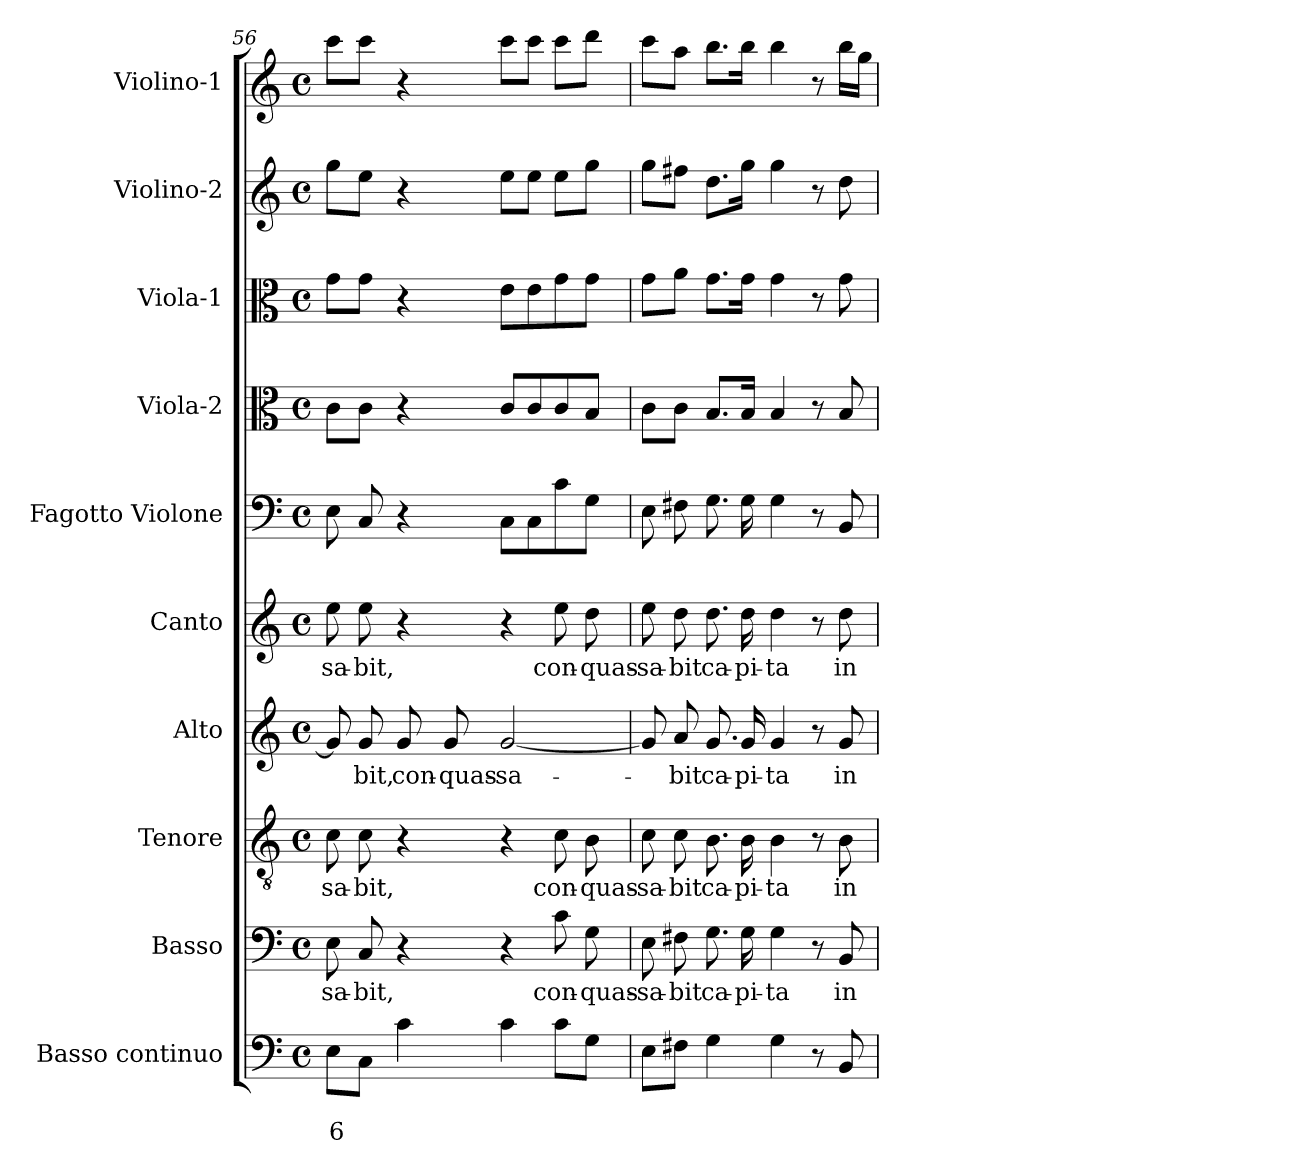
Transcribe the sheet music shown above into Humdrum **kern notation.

**kern	**text	**text	**kern	**text	**kern	**text	**kern	**text	**kern	**text	**kern	**kern	**kern	**kern	**kern
*part10	*part10	*part10	*part9	*part9	*part8	*part8	*part7	*part7	*part6	*part6	*part5	*part4	*part3	*part2	*part1
*staff10	*staff10	*staff10	*staff9	*staff9	*staff8	*staff8	*staff7	*staff7	*staff6	*staff6	*staff5	*staff4	*staff3	*staff2	*staff1
*I"Basso continuo	*	*	*I"Basso	*	*I"Tenore	*	*I"Alto	*	*I"Canto	*	*I"Fagotto Violone	*I"Viola-2	*I"Viola-1	*I"Violino-2	*I"Violino-1
*I'BC	*	*	*I'B	*	*I'T	*	*I'A	*	*I'C	*	*I'Fg	*I'Va2	*I'Va1	*I'Vi2	*I'Vi1
*clefF4	*	*	*clefF4	*	*clefGv2	*	*clefG2	*	*clefG2	*	*clefF4	*clefC3	*clefC3	*clefG2	*clefG2
*k[]	*	*	*k[]	*	*k[]	*	*k[]	*	*k[]	*	*k[]	*k[]	*k[]	*k[]	*k[]
*C:	*	*	*C:	*	*C:	*	*C:	*	*C:	*	*C:	*C:	*C:	*C:	*C:
*M4/4	*	*	*M4/4	*	*M4/4	*	*M4/4	*	*M4/4	*	*M4/4	*M4/4	*M4/4	*M4/4	*M4/4
*met(c)	*	*	*met(c)	*	*met(c)	*	*met(c)	*	*met(c)	*	*met(c)	*met(c)	*met(c)	*met(c)	*met(c)
=56	=56	=56	=56	=56	=56	=56	=56	=56	=56	=56	=56	=56	=56	=56	=56
!	!	!LO:LY:b	!	!	!	!	!	!	!	!	!	!	!	!	!
!	!	!	!	!LO:LY:b	!	!	!	!	!	!	!	!	!	!	!
!	!	!	!	!	!	!LO:LY:b	!	!	!	!	!	!	!	!	!
!	!	!	!	!	!	!	!	!	!	!LO:LY:b	!	!	!	!	!
8E\L	.	6	8E\	-sa-	8c\	-sa-	8g/]	.	8ee\	-sa-	8E\	8c\L	8g\L	8gg\L	8ccc\L
!	!	!	!	!LO:LY:b	!	!	!	!	!	!	!	!	!	!	!
!	!	!	!	!	!	!LO:LY:b	!	!	!	!	!	!	!	!	!
!	!	!	!	!	!	!	!	!LO:LY:b	!	!	!	!	!	!	!
!	!	!	!	!	!	!	!	!	!	!LO:LY:b	!	!	!	!	!
8C\J	.	.	8C/	-bit,	8c\	-bit,	8g/	-bit,	8ee\	-bit,	8C/	8c\J	8g\J	8ee\J	8ccc\J
!	!	!	!	!	!	!	!	!LO:LY:b	!	!	!	!	!	!	!
4c\	.	.	4r	.	4r	.	8g/	con-	4r	.	4r	4r	4r	4r	4r
!	!	!	!	!	!	!	!	!LO:LY:b	!	!	!	!	!	!	!
.	.	.	.	.	.	.	8g/	-quas-	.	.	.	.	.	.	.
!	!	!	!	!	!	!	!	!LO:LY:b	!	!	!	!	!	!	!
4c\	.	.	4r	.	4r	.	[2g/	-sa-	4r	.	8C\L	8c/L	8e\L	8ee\L	8ccc\L
.	.	.	.	.	.	.	.	.	.	.	8C\	8c/	8e\	8ee\J	8ccc\J
!	!	!	!	!LO:LY:b	!	!	!	!	!	!	!	!	!	!	!
!	!	!	!	!	!	!LO:LY:b	!	!	!	!	!	!	!	!	!
!	!	!	!	!	!	!	!	!	!	!LO:LY:b	!	!	!	!	!
8c\L	.	.	8c\	con-	8c\	con-	.	.	8ee\	con-	8c\	8c/	8g\	8ee\L	8ccc\L
!	!	!	!	!LO:LY:b	!	!	!	!	!	!	!	!	!	!	!
!	!	!	!	!	!	!LO:LY:b	!	!	!	!	!	!	!	!	!
!	!	!	!	!	!	!	!	!	!	!LO:LY:b	!	!	!	!	!
8G\J	.	.	8G\	-quas-	8B\	-quas-	.	.	8dd\	-quas-	8G\J	8B/J	8g\J	8gg\J	8ddd\J
=57	=57	=57	=57	=57	=57	=57	=57	=57	=57	=57	=57	=57	=57	=57	=57
!	!	!	!	!LO:LY:b	!	!	!	!	!	!	!	!	!	!	!
!	!	!	!	!	!	!LO:LY:b	!	!	!	!	!	!	!	!	!
!	!	!	!	!	!	!	!	!	!	!LO:LY:b	!	!	!	!	!
8E\L	.	.	8E\	-sa-	8c\	-sa-	8g/]	.	8ee\	-sa-	8E\	8c\L	8g\L	8gg\L	8ccc\L
!	!	!	!	!LO:LY:b	!	!	!	!	!	!	!	!	!	!	!
!	!	!	!	!	!	!LO:LY:b	!	!	!	!	!	!	!	!	!
!	!	!	!	!	!	!	!	!LO:LY:b	!	!	!	!	!	!	!
!	!	!	!	!	!	!	!	!	!	!LO:LY:b	!	!	!	!	!
8F#X\J	.	.	8F#X\	-bit	8c\	-bit	8a/	-bit	8dd\	-bit	8F#X\	8c\J	8a\J	8ff#X\J	8aa\J
!	!	!	!	!LO:LY:b	!	!	!	!	!	!	!	!	!	!	!
!	!	!	!	!	!	!LO:LY:b	!	!	!	!	!	!	!	!	!
!	!	!	!	!	!	!	!	!LO:LY:b	!	!	!	!	!	!	!
!	!	!	!	!	!	!	!	!	!	!LO:LY:b	!	!	!	!	!
4G\	.	.	8.G\	ca-	8.B\	ca-	8.g/	ca-	8.dd\	ca-	8.G\	8.B/L	8.g\L	8.dd\L	8.bb\L
!	!	!	!	!LO:LY:b	!	!	!	!	!	!	!	!	!	!	!
!	!	!	!	!	!	!LO:LY:b	!	!	!	!	!	!	!	!	!
!	!	!	!	!	!	!	!	!LO:LY:b	!	!	!	!	!	!	!
!	!	!	!	!	!	!	!	!	!	!LO:LY:b	!	!	!	!	!
.	.	.	16G\	-pi-	16B\	-pi-	16g/	-pi-	16dd\	-pi-	16G\	16B/Jk	16g\Jk	16gg\Jk	16bb\Jk
!	!	!	!	!LO:LY:b	!	!	!	!	!	!	!	!	!	!	!
!	!	!	!	!	!	!LO:LY:b	!	!	!	!	!	!	!	!	!
!	!	!	!	!	!	!	!	!LO:LY:b	!	!	!	!	!	!	!
!	!	!	!	!	!	!	!	!	!	!LO:LY:b	!	!	!	!	!
4G\	.	.	4G\	-ta	4B\	-ta	4g/	-ta	4dd\	-ta	4G\	4B/	4g\	4gg\	4bb\
8r	.	.	8r	.	8r	.	8r	.	8r	.	8r	8r	8r	8r	8r
!	!	!	!	!LO:LY:b	!	!	!	!	!	!	!	!	!	!	!
!	!	!	!	!	!	!LO:LY:b	!	!	!	!	!	!	!	!	!
!	!	!	!	!	!	!	!	!LO:LY:b	!	!	!	!	!	!	!
!	!	!	!	!	!	!	!	!	!	!LO:LY:b	!	!	!	!	!
8BB/	.	.	8BB/	in	8B\	in	8g/	in	8dd\	in	8BB/	8B/	8g\	8dd\	16bb\LL
.	.	.	.	.	.	.	.	.	.	.	.	.	.	.	16gg\JJ
=	=	=	=	=	=	=	=	=	=	=	=	=	=	=	=
*-	*-	*-	*-	*-	*-	*-	*-	*-	*-	*-	*-	*-	*-	*-	*-
